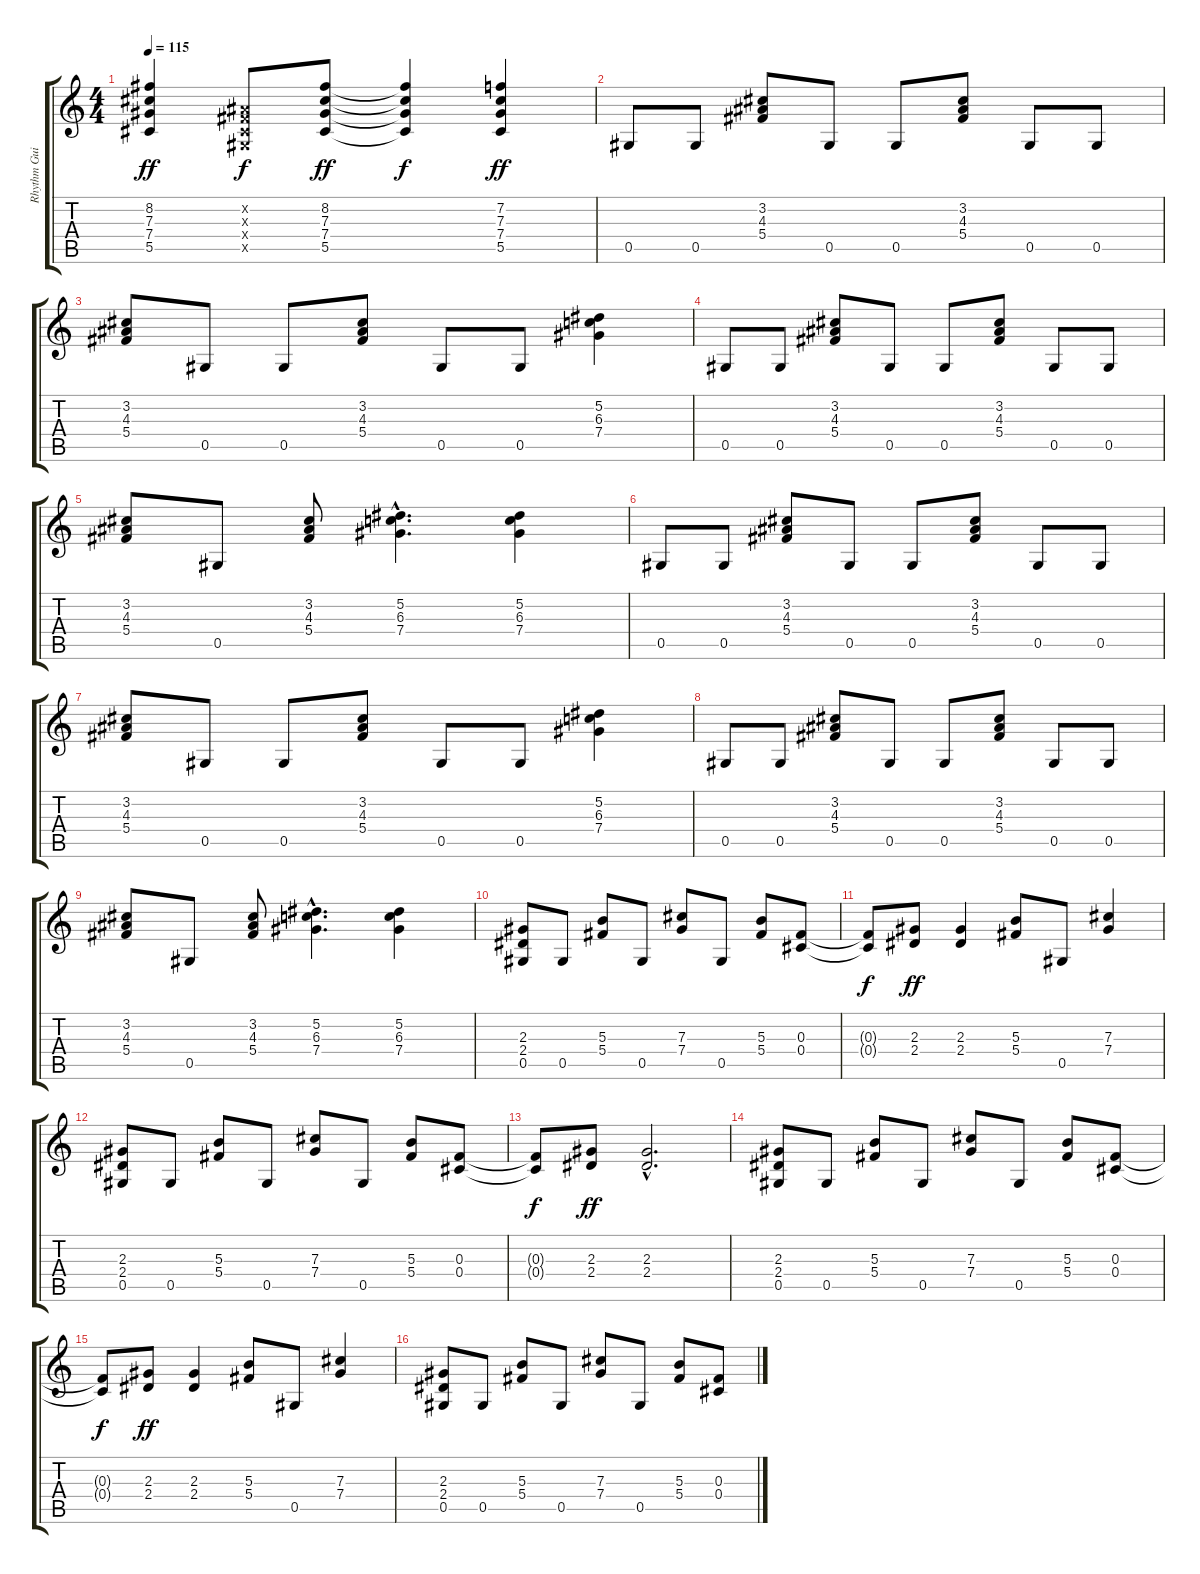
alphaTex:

\track ("Rhythm Guitar" "Rhythm Gui") {instrument overdrivenguitar}
\staff {score tabs}
\tuning (Eb4 Bb3 Gb3 Db3 Ab2 Eb2) {hide}
\ts (4 4)
\tempo 115
\clef g2
\ks c
(8.2 7.3 7.4 5.5).4{dy ff} (0.2{x} 0.3{x} 0.4{x} 0.5{x}).8{dy f} (8.2 7.3 7.4 5.5).8{dy ff} (8.2{t} 7.3{t} 7.4{t} 5.5{t}).4{dy f} (7.2 7.3 7.4 5.5).4{dy ff} |
0.5.8 0.5.8 (3.2 4.3 5.4).8 0.5.8 0.5.8 (3.2 4.3 5.4).8 0.5.8 0.5.8 |
(3.2 4.3 5.4).8 0.5.8 0.5.8 (3.2 4.3 5.4).8 0.5.8 0.5.8 (5.2 6.3 7.4).4 |
0.5.8 0.5.8 (3.2 4.3 5.4).8 0.5.8 0.5.8 (3.2 4.3 5.4).8 0.5.8 0.5.8 |
(3.2 4.3 5.4).8 0.5.8 (3.2 4.3 5.4).8 (5.2{hac} 6.3{hac} 7.4{hac}).4{d} (5.2 6.3 7.4).4 |
0.5.8 0.5.8 (3.2 4.3 5.4).8 0.5.8 0.5.8 (3.2 4.3 5.4).8 0.5.8 0.5.8 |
(3.2 4.3 5.4).8 0.5.8 0.5.8 (3.2 4.3 5.4).8 0.5.8 0.5.8 (5.2 6.3 7.4).4 |
0.5.8 0.5.8 (3.2 4.3 5.4).8 0.5.8 0.5.8 (3.2 4.3 5.4).8 0.5.8 0.5.8 |
(3.2 4.3 5.4).8 0.5.8 (3.2 4.3 5.4).8 (5.2{hac} 6.3{hac} 7.4{hac}).4{d} (5.2 6.3 7.4).4 |
(2.3 2.4 0.5).8 0.5.8 (5.3 5.4).8 0.5.8 (7.3 7.4).8 0.5.8 (5.3 5.4).8 (0.3 0.4).8 |
(0.3{t} 0.4{t}).8{dy f} (2.3 2.4).8{dy ff} (2.3 2.4).4 (5.3 5.4).8 0.5.8 (7.3 7.4).4 |
(2.3 2.4 0.5).8 0.5.8 (5.3 5.4).8 0.5.8 (7.3 7.4).8 0.5.8 (5.3 5.4).8 (0.3 0.4).8 |
(0.3{t} 0.4{t}).8{dy f} (2.3 2.4).8{dy ff} (2.3{hac} 2.4{hac}).2{d} |
(2.3 2.4 0.5).8 0.5.8 (5.3 5.4).8 0.5.8 (7.3 7.4).8 0.5.8 (5.3 5.4).8 (0.3 0.4).8 |
(0.3{t} 0.4{t}).8{dy f} (2.3 2.4).8{dy ff} (2.3 2.4).4 (5.3 5.4).8 0.5.8 (7.3 7.4).4 |
(2.3 2.4 0.5).8 0.5.8 (5.3 5.4).8 0.5.8 (7.3 7.4).8 0.5.8 (5.3 5.4).8 (0.3 0.4).8
